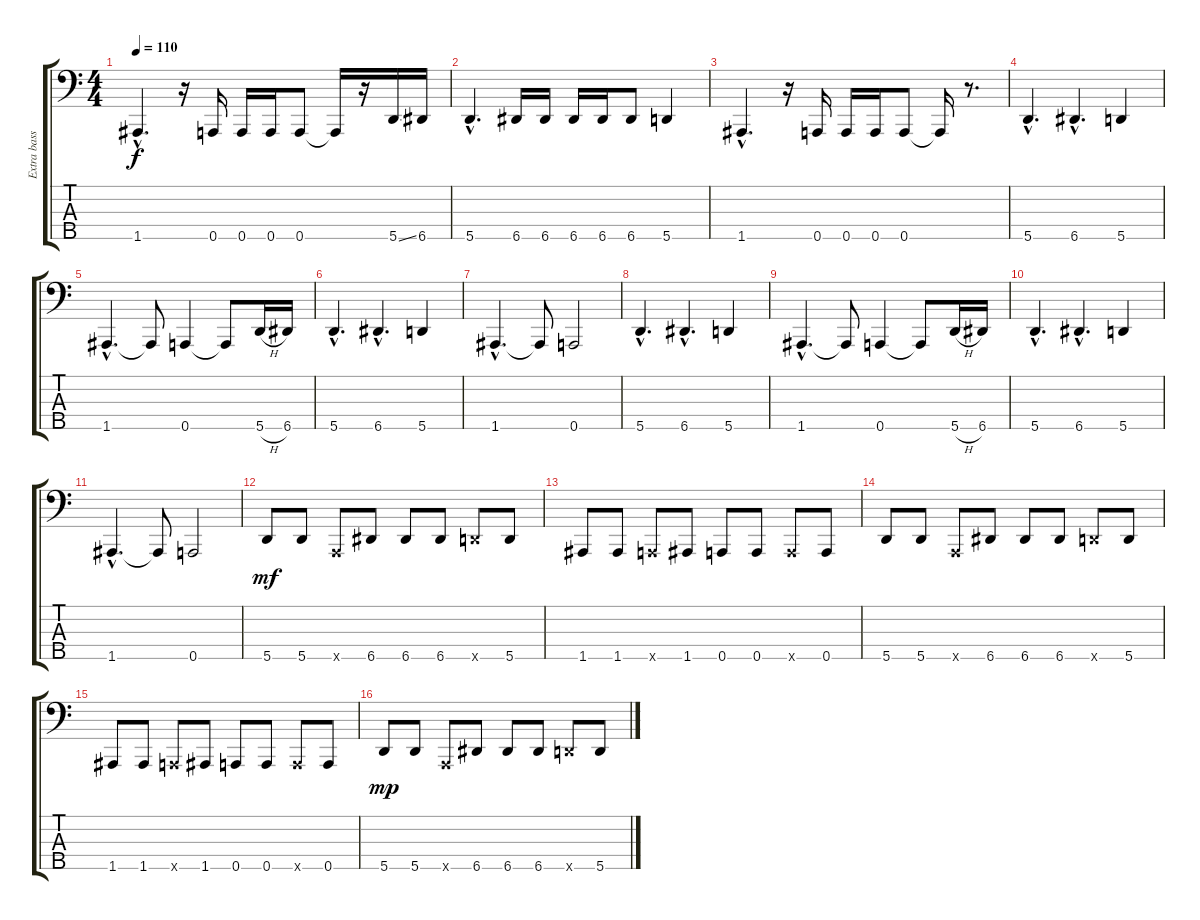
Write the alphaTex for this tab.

\track ("Extra bass" "Extra bass") {instrument electricbassfinger}
\staff {score tabs}
\tuning (F2 C2 G1 D1 A0) {hide}
\ts (4 4)
\tempo 110
\clef f4
\ks c
1.5{hac}.4{d dy f} r.16 0.5.16 0.5.16 0.5.16 0.5.8 0.5{t}.16 r.16 5.5{ss}.16 6.5.16 |
5.5{hac}.4{d} 6.5.16 6.5.16 6.5.16 6.5.16 6.5.8 5.5.4 |
1.5{hac}.4{d} r.16 0.5.16 0.5.16 0.5.16 0.5.8 0.5{t}.16 r.8{d} |
5.5{hac}.4{d instrument slapbass2} 6.5{hac}.4{d} 5.5.4 |
1.5{hac}.4{d} 1.5{t}.8 0.5.4 0.5{t}.8 5.5{h}.16 6.5.16 |
5.5{hac}.4{d instrument slapbass2} 6.5{hac}.4{d} 5.5.4 |
1.5{hac}.4{d} 1.5{t}.8 0.5.2 |
5.5{hac}.4{d instrument slapbass2} 6.5{hac}.4{d} 5.5.4 |
1.5{hac}.4{d} 1.5{t}.8 0.5.4 0.5{t}.8 5.5{h}.16 6.5.16 |
5.5{hac}.4{d instrument slapbass2} 6.5{hac}.4{d} 5.5.4 |
1.5{hac}.4{d} 1.5{t}.8 0.5.2 |
5.5.8{dy mf} 5.5.8 0.5{x}.8 6.5.8 6.5.8 6.5.8 5.5{x}.8 5.5.8 |
1.5.8 1.5.8 0.5{x}.8 1.5.8 0.5.8 0.5.8 0.5{x}.8 0.5.8 |
5.5.8 5.5.8 0.5{x}.8 6.5.8 6.5.8 6.5.8 5.5{x}.8 5.5.8 |
1.5.8 1.5.8 0.5{x}.8 1.5.8 0.5.8 0.5.8 0.5{x}.8 0.5.8 |
5.5.8{dy mp} 5.5.8 0.5{x}.8 6.5.8 6.5.8 6.5.8 5.5{x}.8 5.5.8
